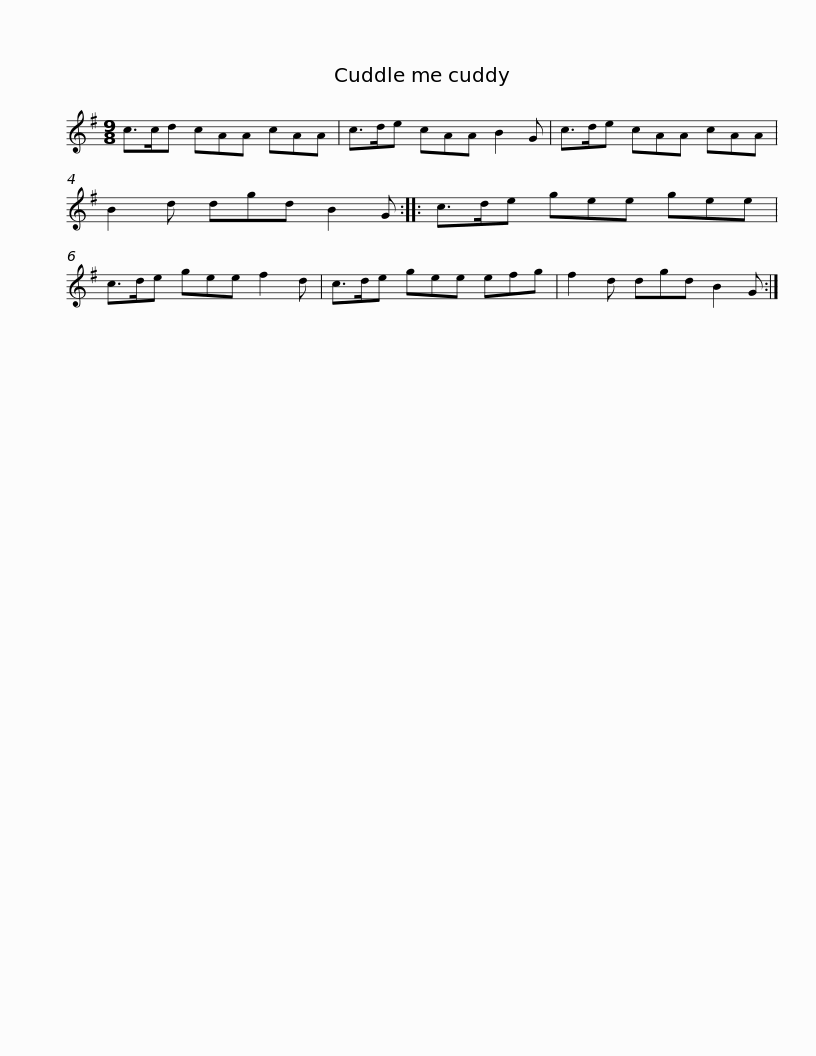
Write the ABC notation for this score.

X:1
L:1/8
M:9/8
I:linebreak $
K:G
V:1 treble
V:1
 c>cd cAA cAA | c>de cAA B2 G | c>de cAA cAA | B2 d dgd B2 G ::$ c>de gee gee | %5
 c>de gee f2 d | c>de gee efg | f2 d dgd B2 G :| %8
